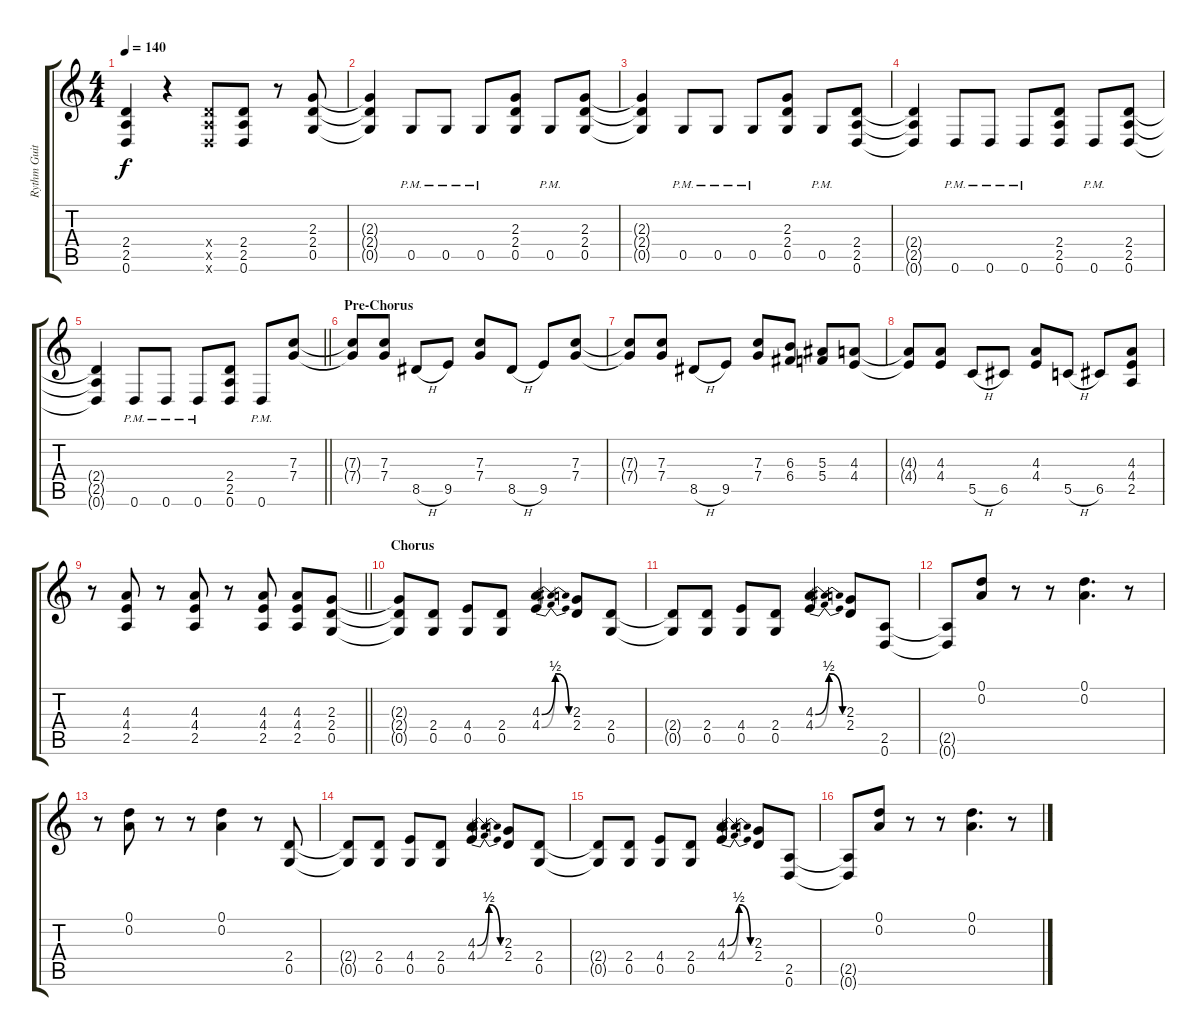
\track ("Rythm Guitar" "Rythm Guit") {instrument overdrivenguitar}
\staff {score tabs}
\tuning (D4 A3 F3 C3 G2 D2) {hide}
\ts (4 4)
\tempo 140
\clef g2
\ks c
(2.4{t} 2.5{t} 0.6{t}).4{dy f} r.4 (2.4{x} 2.5{x} 0.6{x}).8 (2.4 2.5 0.6).8 r.8 (2.3 2.4 0.5).8 |
(2.3{t} 2.4{t} 0.5{t}).4 0.5{pm}.8 0.5{pm}.8 0.5{pm}.8 (2.3 2.4 0.5).8 0.5{pm}.8 (2.3 2.4 0.5).8 |
(2.3{t} 2.4{t} 0.5{t}).4 0.5{pm}.8 0.5{pm}.8 0.5{pm}.8 (2.3 2.4 0.5).8 0.5{pm}.8 (2.4 2.5 0.6).8 |
(2.4{t} 2.5{t} 0.6{t}).4 0.6{pm}.8 0.6{pm}.8 0.6{pm}.8 (2.4 2.5 0.6).8 0.6{pm}.8 (2.4 2.5 0.6).8 |
\barLineRight lightlight
(2.4{t} 2.5{t} 0.6{t}).4 0.6{pm}.8 0.6{pm}.8 0.6{pm}.8 (2.4 2.5 0.6).8 0.6{pm}.8 (7.3 7.4).8 |
\section ("" "Pre-Chorus")
(7.3{t} 7.4{t}).8 (7.3 7.4).8 8.5{h}.8 9.5.8 (7.3 7.4).8 8.5{h}.8 9.5.8 (7.3 7.4).8 |
(7.3{t} 7.4{t}).8 (7.3 7.4).8 8.5{h}.8 9.5.8 (7.3 7.4).8 (6.3 6.4).8 (5.3 5.4).8 (4.3 4.4).8 |
(4.3{t} 4.4{t}).8 (4.3 4.4).8 5.5{h}.8 6.5.8 (4.3 4.4).8 5.5{h}.8 6.5.8 (4.3 4.4 2.5).8 |
\barLineRight lightlight
r.8 (4.3 4.4 2.5).8 r.8 (4.3 4.4 2.5).8 r.8 (4.3 4.4 2.5).8 (4.3 4.4 2.5).8 (2.3 2.4 0.5).8 |
\section ("" "Chorus")
(2.3{t} 2.4{t} 0.5{t}).8 (2.4 0.5).8 (4.4 0.5).8 (2.4 0.5).8 (4.3{be (bendrelease 0 0 10 2 15 2 60 0)} 4.4{be (bendrelease 0 0 10 2 15 2 60 0)}).4 (2.3 2.4).8 (2.4 0.5).8 |
(2.4{t} 0.5{t}).8 (2.4 0.5).8 (4.4 0.5).8 (2.4 0.5).8 (4.3{be (bendrelease 0 0 10 2 15 2 60 0)} 4.4{be (bendrelease 0 0 10 2 15 2 60 0)}).4 (2.3 2.4).8 (2.5 0.6).8 |
(2.5{t} 0.6{t}).8 (0.1 0.2).8 r.8 r.8 (0.1 0.2).4{d} r.8 |
r.8 (0.1 0.2).8 r.8 r.8 (0.1 0.2).4 r.8 (2.4 0.5).8 |
(2.4{t} 0.5{t}).8 (2.4 0.5).8 (4.4 0.5).8 (2.4 0.5).8 (4.3{be (bendrelease 0 0 10 2 15 2 60 0)} 4.4{be (bendrelease 0 0 10 2 15 2 60 0)}).4 (2.3 2.4).8 (2.4 0.5).8 |
(2.4{t} 0.5{t}).8 (2.4 0.5).8 (4.4 0.5).8 (2.4 0.5).8 (4.3{be (bendrelease 0 0 10 2 15 2 60 0)} 4.4{be (bendrelease 0 0 10 2 15 2 60 0)}).4 (2.3 2.4).8 (2.5 0.6).8 |
(2.5{t} 0.6{t}).8 (0.1 0.2).8 r.8 r.8 (0.1 0.2).4{d} r.8
